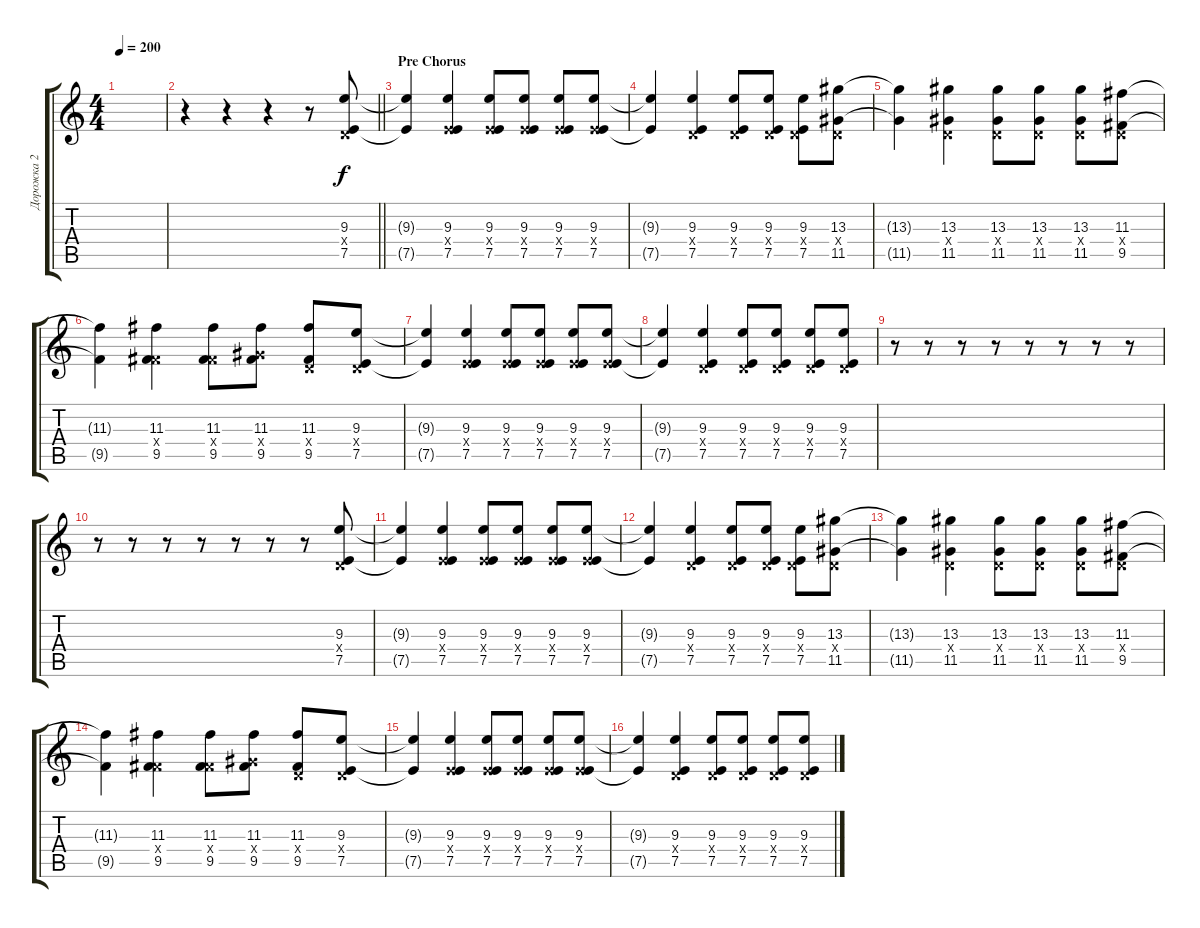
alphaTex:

\track ("Дорожка 2" "Дорожка 2") {instrument distortionguitar}
\staff {score tabs}
\tuning (E4 B3 G3 D3 A2 E2) {hide}
\ts (4 4)
\tempo 200
\clef g2
\ks c
|
\barLineRight lightlight
r.4 r.4 r.4 r.8 (9.3 0.4{x} 7.5).8 |
\section ("" "Pre Chorus")
(9.3{t} 7.5{t}).4 (9.3 2.4{x} 7.5).4 (9.3 2.4{x} 7.5).8 (9.3 2.4{x} 7.5).8 (9.3 2.4{x} 7.5).8 (9.3 2.4{x} 7.5).8 |
(9.3{t} 7.5{t}).4 (9.3 0.4{x} 7.5).4 (9.3 0.4{x} 7.5).8 (9.3 0.4{x} 7.5).8 (9.3 0.4{x} 7.5).8 (13.3 0.4{x} 11.5).8 |
(13.3{t} 11.5{t}).4 (13.3 0.4{x} 11.5).4 (13.3 0.4{x} 11.5).8 (13.3 0.4{x} 11.5).8 (13.3 0.4{x} 11.5).8 (11.3 0.4{x} 9.5).8 |
(11.3{t} 9.5{t}).4 (11.3 4.4{x} 9.5).4 (11.3 4.4{x} 9.5).8 (11.3 6.4{x} 9.5).8 (11.3 0.4{x} 9.5).8 (9.3 0.4{x} 7.5).8 |
(9.3{t} 7.5{t}).4 (9.3 2.4{x} 7.5).4 (9.3 2.4{x} 7.5).8 (9.3 2.4{x} 7.5).8 (9.3 2.4{x} 7.5).8 (9.3 2.4{x} 7.5).8 |
(9.3{t} 7.5{t}).4 (9.3 0.4{x} 7.5).4 (9.3 0.4{x} 7.5).8 (9.3 0.4{x} 7.5).8 (9.3 0.4{x} 7.5).8 (9.3 0.4{x} 7.5).8 |
r.8 r.8 r.8 r.8 r.8 r.8 r.8 r.8 |
r.8 r.8 r.8 r.8 r.8 r.8 r.8 (9.3 0.4{x} 7.5).8 |
(9.3{t} 7.5{t}).4 (9.3 2.4{x} 7.5).4 (9.3 2.4{x} 7.5).8 (9.3 2.4{x} 7.5).8 (9.3 2.4{x} 7.5).8 (9.3 2.4{x} 7.5).8 |
(9.3{t} 7.5{t}).4 (9.3 0.4{x} 7.5).4 (9.3 0.4{x} 7.5).8 (9.3 0.4{x} 7.5).8 (9.3 0.4{x} 7.5).8 (13.3 0.4{x} 11.5).8 |
(13.3{t} 11.5{t}).4 (13.3 0.4{x} 11.5).4 (13.3 0.4{x} 11.5).8 (13.3 0.4{x} 11.5).8 (13.3 0.4{x} 11.5).8 (11.3 0.4{x} 9.5).8 |
(11.3{t} 9.5{t}).4 (11.3 4.4{x} 9.5).4 (11.3 4.4{x} 9.5).8 (11.3 6.4{x} 9.5).8 (11.3 0.4{x} 9.5).8 (9.3 0.4{x} 7.5).8 |
(9.3{t} 7.5{t}).4 (9.3 2.4{x} 7.5).4 (9.3 2.4{x} 7.5).8 (9.3 2.4{x} 7.5).8 (9.3 2.4{x} 7.5).8 (9.3 2.4{x} 7.5).8 |
(9.3{t} 7.5{t}).4 (9.3 0.4{x} 7.5).4 (9.3 0.4{x} 7.5).8 (9.3 0.4{x} 7.5).8 (9.3 0.4{x} 7.5).8 (9.3 0.4{x} 7.5).8
